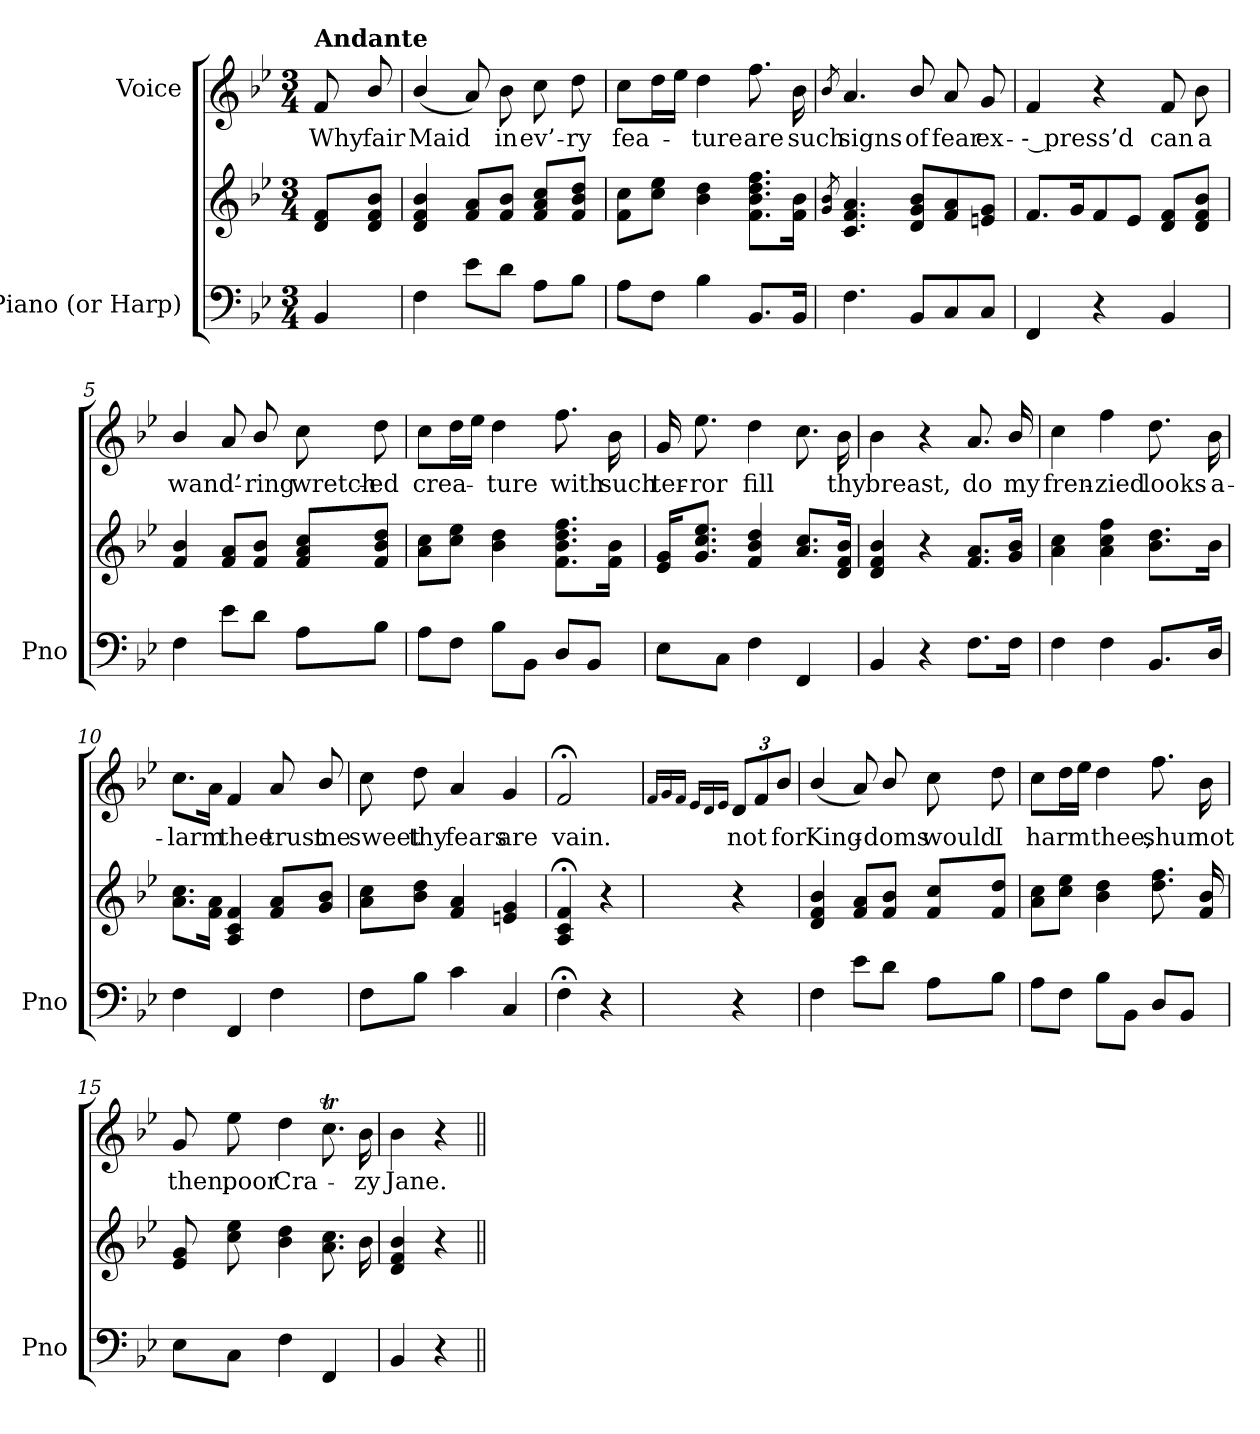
**kern	**kern	**kern	**text
*part2	*part2	*part1	*part1
*staff3	*staff2	*staff1	*staff1
*I"Piano (or Harp)	*	*I"Voice	*
*I'Pno	*	*	*
*clefF4	*clefG2	*clefG2	*
*k[b-e-]	*k[b-e-]	*k[b-e-]	*
*M3/4	*M3/4	*M3/4	*
=	=	=	=
!	!	!LO:TX:a:B:t=Andante	!
!	!	!	!LO:LY:b
4BB-/	8d/ 8f/L	8f/	Why
!	!	!	!LO:LY:b
.	8d/ 8f/ 8b-/J	8b-/	fair
=1	=1	=1	=1
!	!	!	!LO:LY:b
4F\	4d/ 4f/ 4b-/	(4b-/	Maid
8e-\L	8f/ 8a/L	8a/)	.
!	!	!	!LO:LY:b
8d\J	8f/ 8b-/J	8b-\	in
!	!	!	!LO:LY:b
8A\L	8f/ 8a/ 8cc/L	8cc\	ev’-
!	!	!	!LO:LY:b
8B-\J	8f/ 8b-/ 8dd/J	8dd\	-ry
=2	=2	=2	=2
!	!	!	!LO:LY:b
8A\L	8f\ 8cc\L	8cc\L	fea-
8F\J	8cc\ 8ee-\J	16dd\L	.
.	.	16ee-\JJ	.
!	!	!	!LO:LY:b
4B-\	4b-\ 4dd\	4dd\	-ture
!	!	!	!LO:LY:b
8.BB-/L	8.f\ 8.b-\ 8.dd\ 8.ff\L	8.ff\	are
!	!	!	!LO:LY:b
16BB-/Jk	16f\ 16b-\Jk	16b-\	such
=3	=3	=3	=3
.	8qg/ 8qb-/	8qb-/	.
!	!	!	!LO:LY:b
4.F\	4.c/ 4.f/ 4.a/	4.a/	signs
!	!	!	!LO:LY:b
8BB-/L	8d/ 8g/ 8b-/L	8b-/	of
!	!	!	!LO:LY:b
8C/	8f/ 8a/	8a/	fear
!	!	!	!LO:LY:b
8C/J	8en/ 8g/J	8g/	ex-
!!LO:LB:g=z
=4	=4	=4	=4
!	!	!	!LO:LY:b
4FF/	8.f/L	4f/	-- press’d
.	16g/K	.	.
4r	8f/	4r	.
.	8e-/J	.	.
!	!	!	!LO:LY:b
4BB-/	8d/ 8f/L	8f/	can
!	!	!	!LO:LY:b
.	8d/ 8f/ 8b-/J	8b-\	a
=5	=5	=5	=5
!	!	!	!LO:LY:b
4F\	4f/ 4b-/	4b-/	wand’-
8e-\L	8f/ 8a/L	8a/	.
!	!	!	!LO:LY:b
8d\J	8f/ 8b-/J	8b-/	-ring
!	!	!	!LO:LY:b
8A\L	8f/ 8a/ 8cc/L	8cc\	wretch-
!	!	!	!LO:LY:b
8B-\J	8f/ 8b-/ 8dd/J	8dd\	-ed
=6	=6	=6	=6
!	!	!	!LO:LY:b
8A\L	8a\ 8cc\L	8cc\L	crea-
8F\J	8cc\ 8ee-\J	16dd\L	.
.	.	16ee-\JJ	.
!	!	!	!LO:LY:b
8B-\L	4b-\ 4dd\	4dd\	-ture
8BB-\J	.	.	.
!	!	!	!LO:LY:b
8D/L	8.f\ 8.b-\ 8.dd\ 8.ff\L	8.ff\	with
8BB-/J	.	.	.
!	!	!	!LO:LY:b
.	16f\ 16b-\Jk	16b-\	such
=7	=7	=7	=7
!	!	!	!LO:LY:b
8E-\L	16e-/ 16g/KL	16g/	ter-
!	!	!	!LO:LY:b
.	8.g/ 8.cc/ 8.ee-/J	8.ee-\	-ror
8C\J	.	.	.
!	!	!	!LO:LY:b
4F\	4f/ 4b-/ 4dd/	4dd\	fill
4FF/	8.a/ 8.cc/L	8.cc\	.
!	!	!	!LO:LY:b
.	16d/ 16f/ 16b-/Jk	16b-\	thy
!!LO:LB:g=z
=8	=8	=8	=8
!	!	!	!LO:LY:b
4BB-/	4d/ 4f/ 4b-/	4b-\	breast,
4r	4r	4r	.
!	!	!	!LO:LY:b
8.F\L	8.f/ 8.a/L	8.a/	do
!	!	!	!LO:LY:b
16F\Jk	16g/ 16b-/Jk	16b-/	my
=9	=9	=9	=9
!	!	!	!LO:LY:b
4F\	4a\ 4cc\	4cc\	fren-
!	!	!	!LO:LY:b
4F\	4a\ 4cc\ 4ff\	4ff\	-zied
!	!	!	!LO:LY:b
8.BB-/L	8.b-\ 8.dd\L	8.dd\	looks
!	!	!	!LO:LY:b
16D/Jk	16b-\Jk	16b-\	a-
=10	=10	=10	=10
!	!	!	!LO:LY:b
4F\	8.a\ 8.cc\L	8.cc\L	-larm
.	16f\ 16a\Jk	16a\Jk	.
!	!	!	!LO:LY:b
4FF/	4A/ 4c/ 4f/	4f/	thee
!	!	!	!LO:LY:b
4F\	8f/ 8a/L	8a/	trust
!	!	!	!LO:LY:b
.	8g/ 8b-/J	8b-/	me
=11	=11	=11	=11
!	!	!	!LO:LY:b
8F\L	8a\ 8cc\L	8cc\	sweet
!	!	!	!LO:LY:b
8B-\J	8b-\ 8dd\J	8dd\	thy
!	!	!	!LO:LY:b
4c\	4f/ 4a/	4a/	fears
!	!	!	!LO:LY:b
4C/	4en/ 4g/	4g/	are
=12	=12	=12	=12
!	!	!	!LO:LY:b
4F;<\	4A/;< 4c/;< 4f/;<	2f;</	vain.
4r	4r	.	.
!!LO:PB:g=z
=12X1	=12X1	=12X1	=12X1
.	.	16qf/LL	.
.	.	16qg/	.
.	.	16qf/JJ	.
.	.	16qe-/LL	.
.	.	16qd/	.
.	.	16qe-/JJ	.
*	*	*Xbrackettup	*
!	!	!	!LO:LY:b
4r	4r	12d/L	not
.	.	12f/	.
!	!	!	!LO:LY:b
.	.	12b-/J	for
=13	=13	=13	=13
!	!	!	!LO:LY:b
4F\	4d/ 4f/ 4b-/	(4b-/	King-
8e-\L	8f/ 8a/L	8a/)	.
!	!	!	!LO:LY:b
8d\J	8f/ 8b-/J	8b-/	-doms
!	!	!	!LO:LY:b
8A\L	8f/ 8cc/L	8cc\	would
!	!	!	!LO:LY:b
8B-\J	8f/ 8dd/J	8dd\	I
=14	=14	=14	=14
!	!	!	!LO:LY:b
8A\L	8a\ 8cc\L	8cc\L	harm
8F\J	8cc\ 8ee-\J	16dd\L	.
.	.	16ee-\JJ	.
!	!	!	!LO:LY:b
8B-\L	4b-\ 4dd\	4dd\	thee,
8BB-\J	.	.	.
!	!	!	!LO:LY:b
8D/L	8.dd\ 8.ff\	8.ff\	shun
8BB-/J	.	.	.
!	!	!	!LO:LY:b
.	16f/ 16b-/	16b-\	not
=15	=15	=15	=15
!	!	!	!LO:LY:b
8E-\L	8e-/ 8g/	8g/	then,
!	!	!	!LO:LY:b
8C\J	8cc\ 8ee-\	8ee-\	poor
!	!	!	!LO:LY:b
4F\	4b-\ 4dd\	4dd\	Cra-
4FF/	8.a\ 8.cc\	8.ccT\	.
!	!	!	!LO:LY:b
.	16b-\	16b-\	zy
!!LO:LB:g=z
=16	=16	=16	=16
!	!	!	!LO:LY:b
4BB-/	4d/ 4f/ 4b-/	4b-\	Jane.
4r	4r	4r	.
=||	=||	=||	=||
*-	*-	*-	*-
